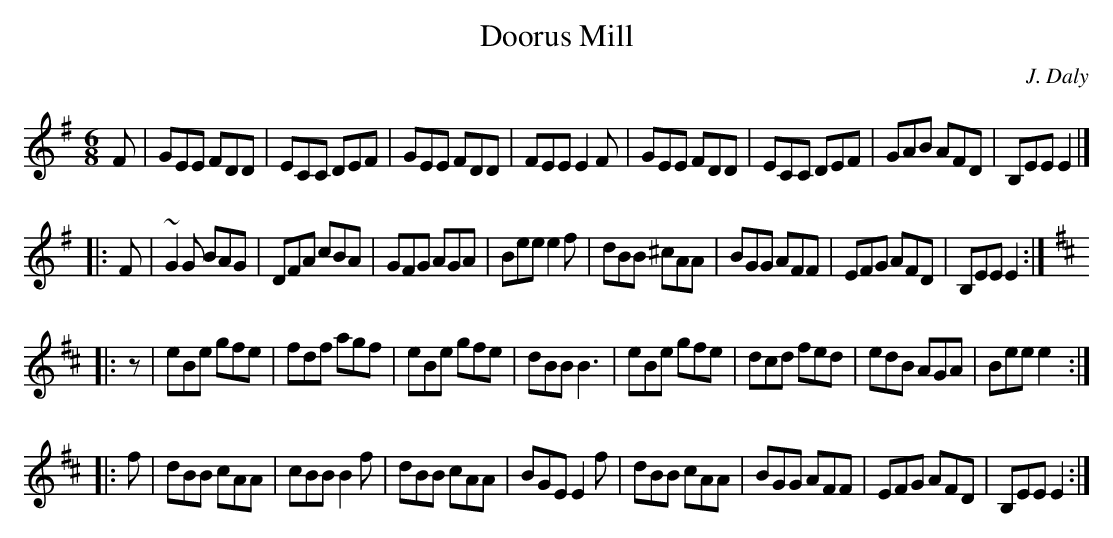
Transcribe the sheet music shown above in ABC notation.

X:1
T: Doorus Mill
M: 6/8
L: 1/8
C: J. Daly
K: EMin
F \
| GEE FDD | ECC DEF | GEE FDD | FEE E2F \
| GEE FDD | ECC DEF | GAB AFD | B,EE E2 |]
|: F \
| ~G2G BAG | DFA cBA | GFG AGA | Bee e2f \
| dBB ^cAA | BGG AFF | EFG  AFD | B,EE E2 :|
K: EDor
|: z \
| eBe gfe | fdf agf | eBe gfe | dBB B3 \
| eBe gfe | dcd fed | edB AGA | Bee e2 :|
|: f | dBB cAA | cBB B2f | dBB cAA | BGE E2f \
| dBB cAA | BGG AFF | EFG AFD | B,EE E2 :|
